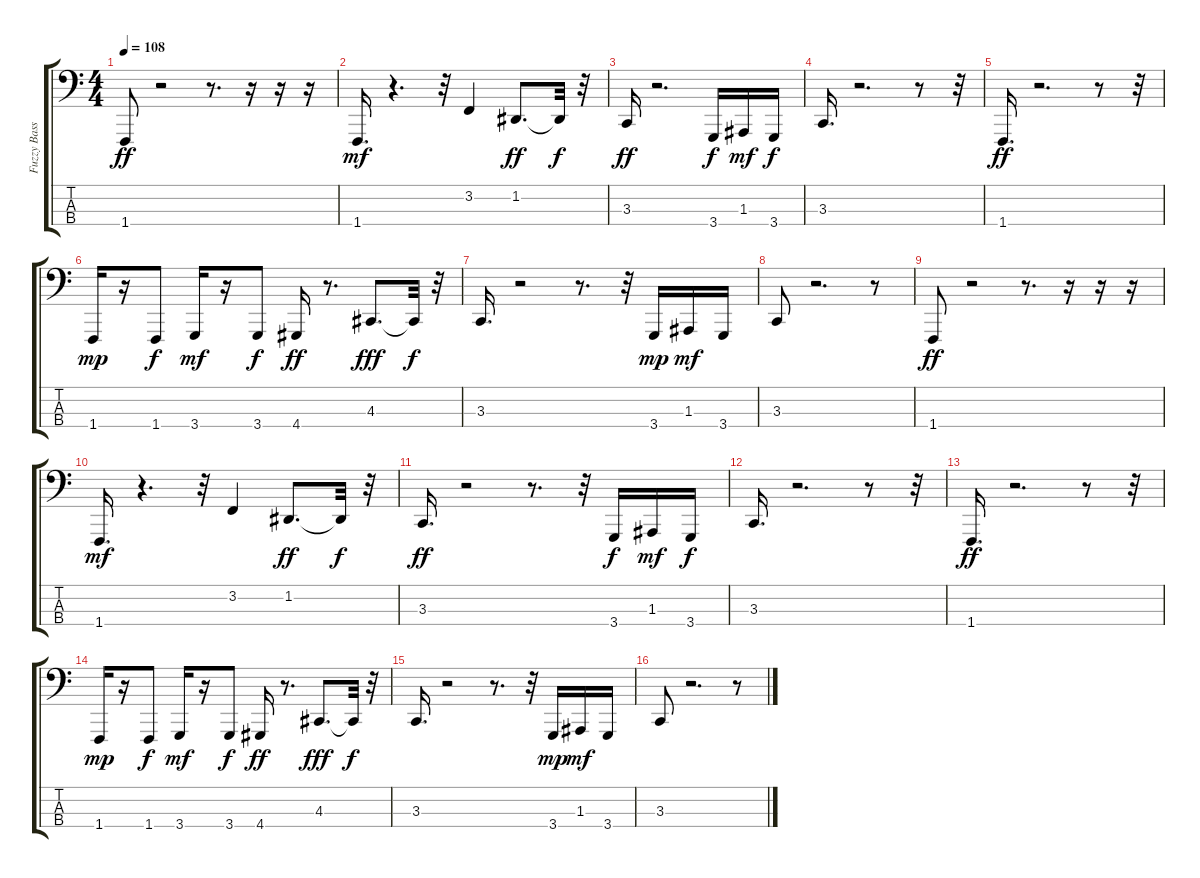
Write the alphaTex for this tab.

\track ("Fuzzy Bass" "Fuzzy Bass") {instrument lead8bassandlead}
\staff {score tabs}
\tuning (G2 D2 A1 E1) {hide}
\ts (4 4)
\tempo 108
\clef f4
\ks c
1.4.8{dy ff} r.2 r.8{d} r.16 r.16 r.16 |
1.4.16{d dy mf} r.4{d} r.32 3.2.4 1.2.8{d dy ff} 1.2{t}.32{dy f} r.32 |
3.3.16{dy ff} r.2{d} 3.4.16{dy f} 1.3.16{dy mf} 3.4.16{dy f} |
3.3.16{d} r.2{d} r.8 r.32 |
1.4.16{d dy ff} r.2{d} r.8 r.32 |
1.4.16{dy mp} r.16 1.4.8{dy f} 3.4.16{dy mf} r.16 3.4.8{dy f} 4.4.16{dy ff} r.8{d} 4.3.8{d dy fff} 4.3{t}.32{dy f} r.32 |
3.3.16{d} r.2 r.8{d} r.32 3.4.16{dy mp} 1.3.16{dy mf} 3.4.16 |
3.3.8 r.2{d} r.8 |
1.4.8{dy ff} r.2 r.8{d} r.16 r.16 r.16 |
1.4.16{d dy mf} r.4{d} r.32 3.2.4 1.2.8{d dy ff} 1.2{t}.32{dy f} r.32 |
3.3.16{d dy ff} r.2 r.8{d} r.32 3.4.16{dy f} 1.3.16{dy mf} 3.4.16{dy f} |
3.3.16{d} r.2{d} r.8 r.32 |
1.4.16{d dy ff} r.2{d} r.8 r.32 |
1.4.16{dy mp} r.16 1.4.8{dy f} 3.4.16{dy mf} r.16 3.4.8{dy f} 4.4.16{dy ff} r.8{d} 4.3.8{d dy fff} 4.3{t}.32{dy f} r.32 |
3.3.16{d} r.2 r.8{d} r.32 3.4.16{dy mp} 1.3.16{dy mf} 3.4.16 |
3.3.8 r.2{d} r.8
